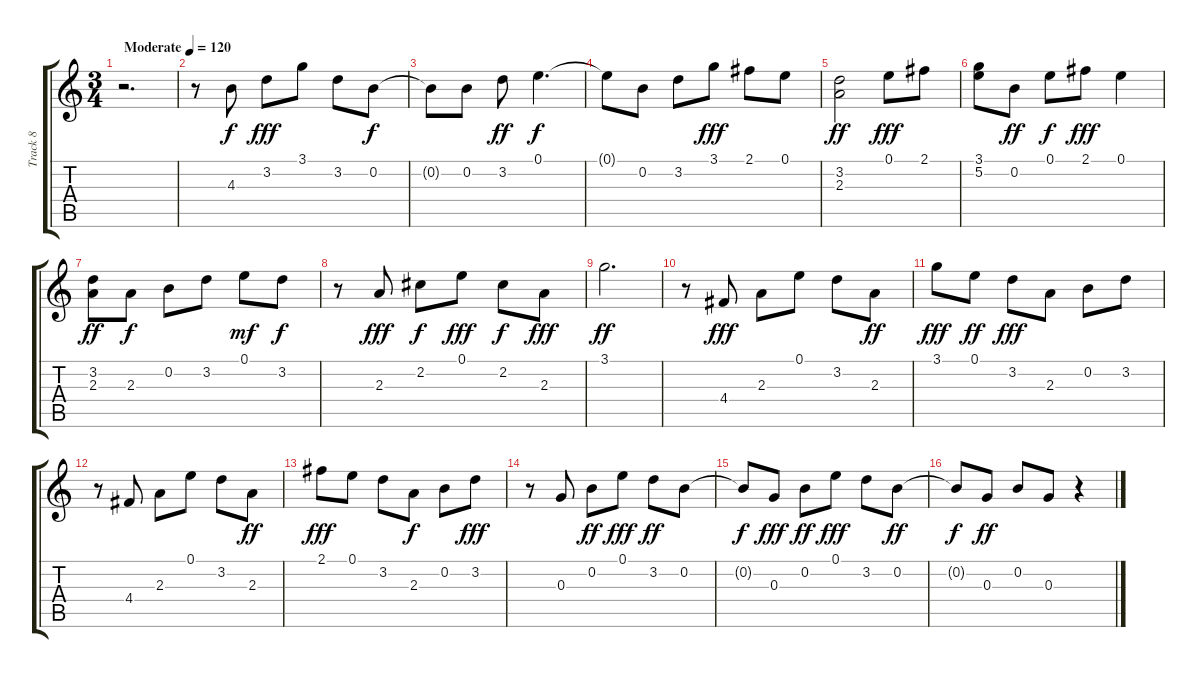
\track ("Track 8" "Track 8") {instrument acousticguitarsteel}
\staff {score tabs}
\tuning (E4 B3 G3 D3 A2 E2) {hide}
\ts (3 4)
\tempo (120 "Moderate")
\clef g2
\ks c
r.2{d dy f instrument acousticguitarsteel} |
r.8 4.3.8 3.2.8{dy fff} 3.1.8 3.2.8 0.2.8{dy f} |
0.2{t}.8 0.2.8 3.2.8{dy ff} 0.1.4{d dy f} |
0.1{t}.8 0.2.8 3.2.8 3.1.8{dy fff} 2.1.8 0.1.8 |
(3.2 2.3).2{dy ff} 0.1.8{dy fff} 2.1.8 |
(3.1 5.2).8 0.2.8{dy ff} 0.1.8{dy f} 2.1.8{dy fff} 0.1.4 |
(3.2 2.3).8{dy ff} 2.3.8{dy f} 0.2.8 3.2.8 0.1.8{dy mf} 3.2.8{dy f} |
r.8 2.3.8{dy fff} 2.2.8{dy f} 0.1.8{dy fff} 2.2.8{dy f} 2.3.8{dy fff} |
3.1.2{d dy ff} |
r.8 4.4.8{dy fff} 2.3.8 0.1.8 3.2.8 2.3.8{dy ff} |
3.1.8{dy fff} 0.1.8{dy ff} 3.2.8{dy fff} 2.3.8 0.2.8 3.2.8 |
r.8 4.4.8 2.3.8 0.1.8 3.2.8 2.3.8{dy ff} |
2.1.8{dy fff} 0.1.8 3.2.8 2.3.8{dy f} 0.2.8 3.2.8{dy fff} |
r.8 0.3.8 0.2.8{dy ff} 0.1.8{dy fff} 3.2.8{dy ff} 0.2.8 |
0.2{t}.8{dy f} 0.3.8{dy fff} 0.2.8{dy ff} 0.1.8{dy fff} 3.2.8 0.2.8{dy ff} |
0.2{t}.8{dy f} 0.3.8{dy ff} 0.2.8 0.3.8 r.4
